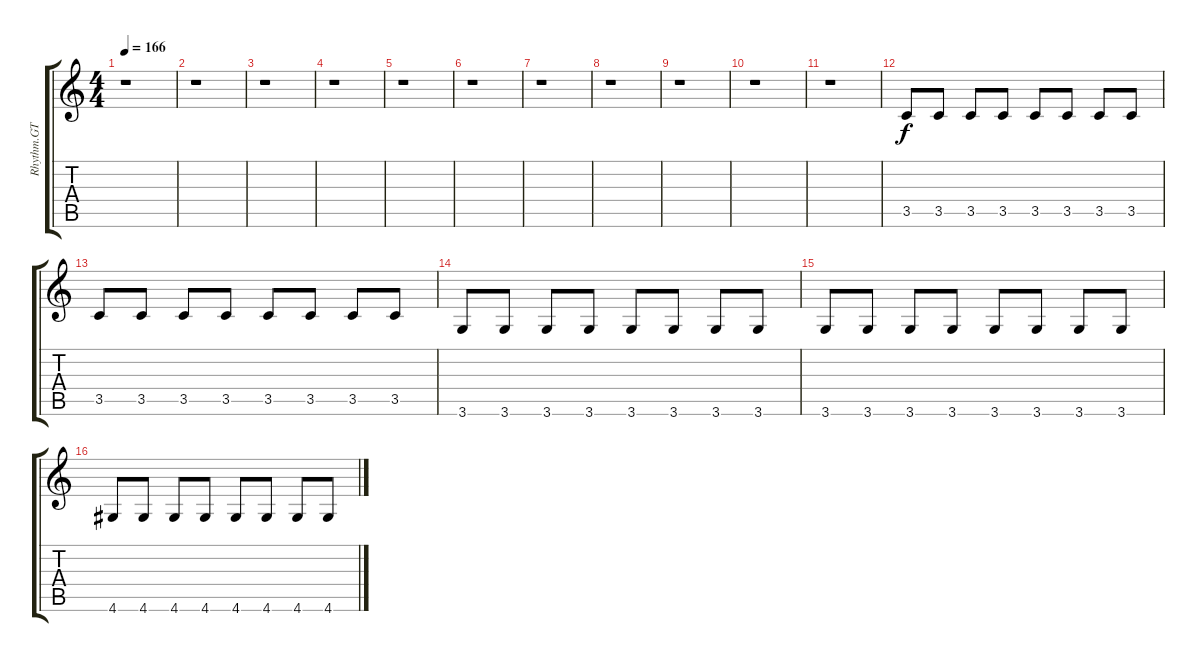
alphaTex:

\track ("Rhythm.GT" "Rhythm.GT") {instrument distortionguitar}
\staff {score tabs}
\tuning (E4 B3 G3 D3 A2 E2) {hide}
\ts (4 4)
\tempo 166
\clef g2
\ks c
r.1{dy f instrument distortionguitar} |
r.1 |
r.1 |
r.1 |
r.1 |
r.1 |
r.1 |
r.1 |
r.1 |
r.1 |
r.1 |
3.5.8 3.5.8 3.5.8 3.5.8 3.5.8 3.5.8 3.5.8 3.5.8 |
3.5.8 3.5.8 3.5.8 3.5.8 3.5.8 3.5.8 3.5.8 3.5.8 |
3.6.8 3.6.8 3.6.8 3.6.8 3.6.8 3.6.8 3.6.8 3.6.8 |
3.6.8 3.6.8 3.6.8 3.6.8 3.6.8 3.6.8 3.6.8 3.6.8 |
4.6.8 4.6.8 4.6.8 4.6.8 4.6.8 4.6.8 4.6.8 4.6.8
